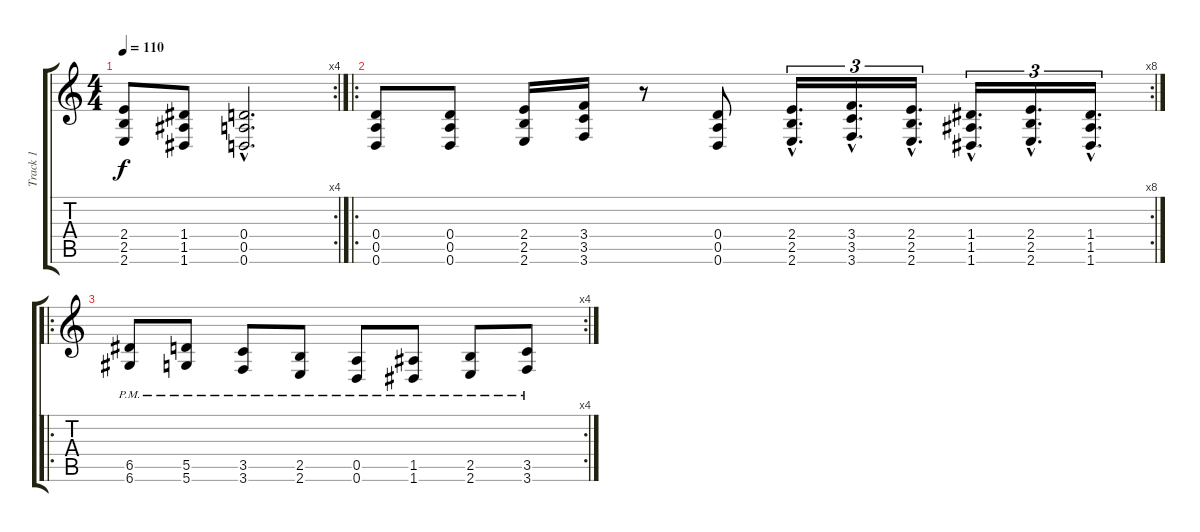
\track ("Track 1" "Track 1") {instrument distortionguitar}
\staff {score tabs}
\tuning (E4 B3 G3 D3 A2 D2) {hide}
\rc 4
\ts (4 4)
\tempo 110
\clef g2
\ks c
(2.4 2.5 2.6).8{dy f} (1.4 1.5 1.6).8 (0.4{hac} 0.5{hac} 0.6{hac}).2{d} |
\ro
\rc 8
(0.4 0.5 0.6).8 (0.4 0.5 0.6).8 (2.4 2.5 2.6).16 (3.4 3.5 3.6).16 r.8 (0.4 0.5 0.6).8 (2.4{hac} 2.5{hac} 2.6{hac}).16{d tu (3 2)} (3.4{hac} 3.5{hac} 3.6{hac}).16{d tu (3 2)} (2.4{hac} 2.5{hac} 2.6{hac}).16{d tu (3 2)} (1.4{hac} 1.5{hac} 1.6{hac}).16{d tu (3 2)} (2.4{hac} 2.5{hac} 2.6{hac}).16{d tu (3 2)} (1.4{hac} 1.5{hac} 1.6{hac}).16{d tu (3 2)} |
\ro
\rc 4
(6.5{pm} 6.6{pm}).8 (5.5{pm} 5.6{pm}).8 (3.5{pm} 3.6{pm}).8 (2.5{pm} 2.6{pm}).8 (0.5{pm} 0.6{pm}).8 (1.5{pm} 1.6{pm}).8 (2.5{pm} 2.6{pm}).8 (3.5{pm} 3.6{pm}).8
